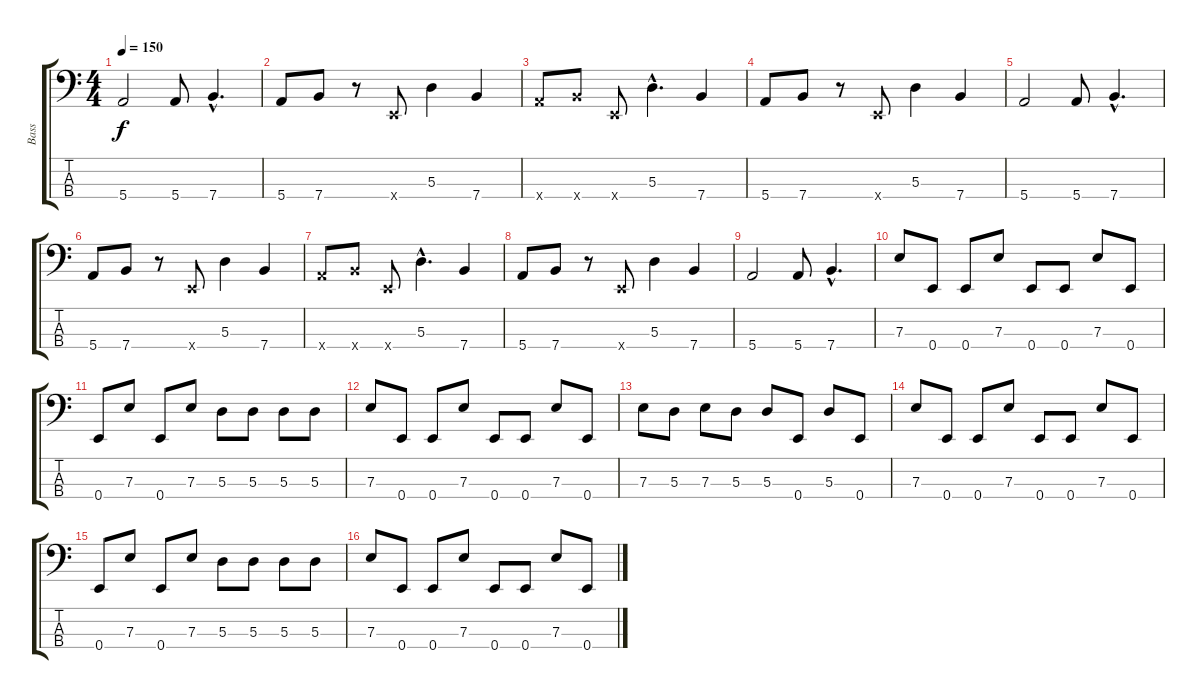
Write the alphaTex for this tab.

\track ("Bass" "Bass") {instrument electricbassfinger}
\staff {score tabs}
\tuning (G2 D2 A1 E1) {hide}
\ts (4 4)
\tempo 150
\clef f4
\ks c
5.4.2{dy f} 5.4.8 7.4{hac}.4{d} |
5.4.8 7.4.8 r.8 0.4{x}.8 5.3.4 7.4.4 |
5.4{x}.8 7.4{x}.8 0.4{x}.8 5.3{hac}.4{d} 7.4.4 |
5.4.8 7.4.8 r.8 0.4{x}.8 5.3.4 7.4.4 |
5.4.2 5.4.8 7.4{hac}.4{d} |
5.4.8 7.4.8 r.8 0.4{x}.8 5.3.4 7.4.4 |
5.4{x}.8 7.4{x}.8 0.4{x}.8 5.3{hac}.4{d} 7.4.4 |
5.4.8 7.4.8 r.8 0.4{x}.8 5.3.4 7.4.4 |
5.4.2 5.4.8 7.4{hac}.4{d} |
7.3.8 0.4.8 0.4.8 7.3.8 0.4.8 0.4.8 7.3.8 0.4.8 |
0.4.8 7.3.8 0.4.8 7.3.8 5.3.8 5.3.8 5.3.8 5.3.8 |
7.3.8 0.4.8 0.4.8 7.3.8 0.4.8 0.4.8 7.3.8 0.4.8 |
7.3.8 5.3.8 7.3.8 5.3.8 5.3.8 0.4.8 5.3.8 0.4.8 |
7.3.8 0.4.8 0.4.8 7.3.8 0.4.8 0.4.8 7.3.8 0.4.8 |
0.4.8 7.3.8 0.4.8 7.3.8 5.3.8 5.3.8 5.3.8 5.3.8 |
7.3.8 0.4.8 0.4.8 7.3.8 0.4.8 0.4.8 7.3.8 0.4.8
